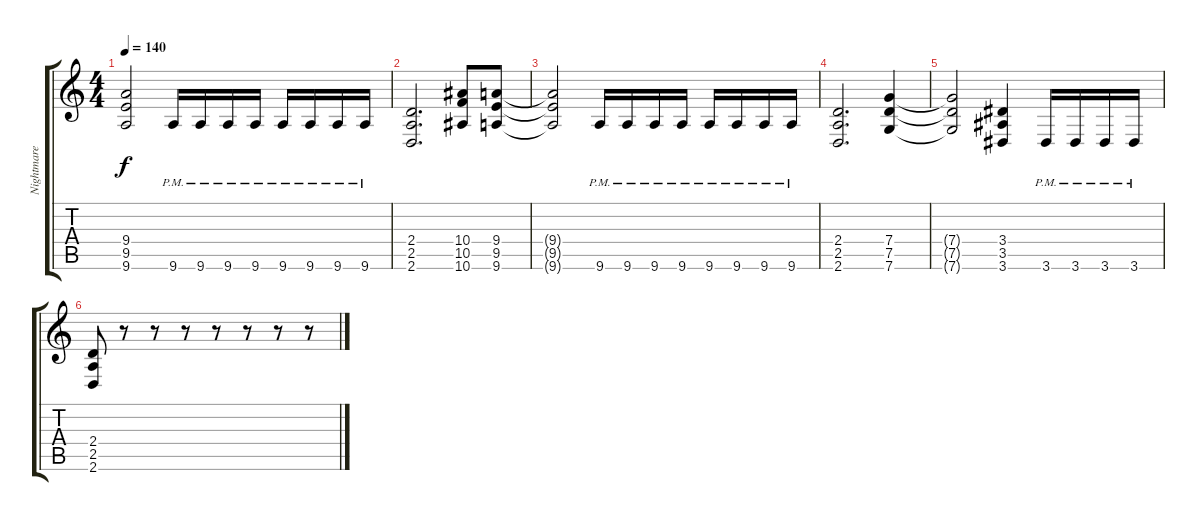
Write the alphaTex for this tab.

\track ("Nightmare Industries" "Nightmare ") {instrument distortionguitar}
\staff {score tabs}
\tuning (D4 A3 F3 C3 G2 C2) {hide}
\ts (4 4)
\tempo 140
\clef g2
\ks c
(9.4{t} 9.5{t} 9.6{t}).2{dy f} 9.6{pm}.16 9.6{pm}.16 9.6{pm}.16 9.6{pm}.16 9.6{pm}.16 9.6{pm}.16 9.6{pm}.16 9.6{pm}.16 |
(2.4 2.5 2.6).2{d} (10.4 10.5 10.6).8 (9.4 9.5 9.6).8 |
(9.4{t} 9.5{t} 9.6{t}).2 9.6{pm}.16 9.6{pm}.16 9.6{pm}.16 9.6{pm}.16 9.6{pm}.16 9.6{pm}.16 9.6{pm}.16 9.6{pm}.16 |
(2.4 2.5 2.6).2{d} (7.4 7.5 7.6).4 |
(7.4{t} 7.5{t} 7.6{t}).2 (3.4 3.5 3.6).4 3.6{pm}.16 3.6{pm}.16 3.6{pm}.16 3.6{pm}.16 |
(2.4 2.5 2.6).8 r.8 r.8 r.8 r.8 r.8 r.8 r.8
